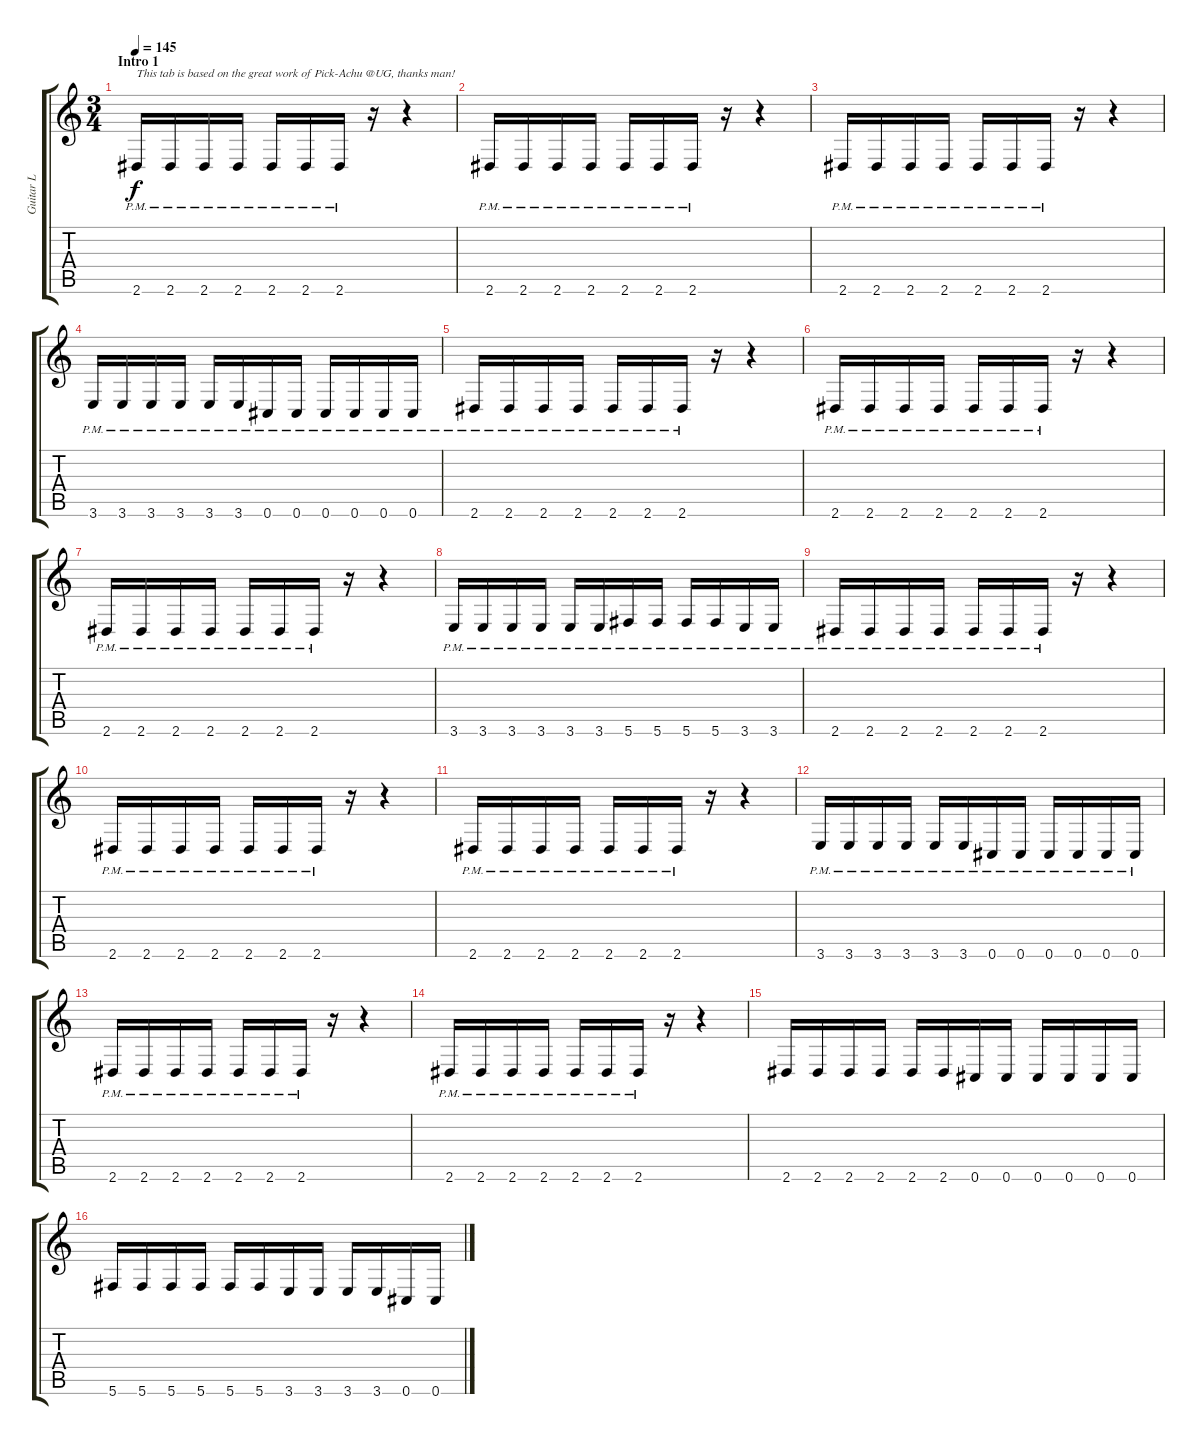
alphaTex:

\track ("Guitar L" "Guitar L") {instrument distortionguitar}
\staff {score tabs}
\tuning (Db4 Ab3 E3 B2 Gb2 Db2) {hide}
\ts (3 4)
\section ("" "Intro 1")
\tempo 145
\clef g2
\ks c
2.6{pm}.16{txt "This tab is based on the great work of Pick-Achu @UG, thanks man!" dy f instrument distortionguitar} 2.6{pm}.16 2.6{pm}.16 2.6{pm}.16 2.6{pm}.16 2.6{pm}.16 2.6{pm}.16 r.16 r.4 |
2.6{pm}.16 2.6{pm}.16 2.6{pm}.16 2.6{pm}.16 2.6{pm}.16 2.6{pm}.16 2.6{pm}.16 r.16 r.4 |
2.6{pm}.16 2.6{pm}.16 2.6{pm}.16 2.6{pm}.16 2.6{pm}.16 2.6{pm}.16 2.6{pm}.16 r.16 r.4 |
3.6{pm}.16 3.6{pm}.16 3.6{pm}.16 3.6{pm}.16 3.6{pm}.16 3.6{pm}.16 0.6{pm}.16 0.6{pm}.16 0.6{pm}.16 0.6{pm}.16 0.6{pm}.16 0.6{pm}.16 |
2.6{pm}.16 2.6{pm}.16 2.6{pm}.16 2.6{pm}.16 2.6{pm}.16 2.6{pm}.16 2.6{pm}.16 r.16 r.4 |
2.6{pm}.16 2.6{pm}.16 2.6{pm}.16 2.6{pm}.16 2.6{pm}.16 2.6{pm}.16 2.6{pm}.16 r.16 r.4 |
2.6{pm}.16 2.6{pm}.16 2.6{pm}.16 2.6{pm}.16 2.6{pm}.16 2.6{pm}.16 2.6{pm}.16 r.16 r.4 |
3.6{pm}.16 3.6{pm}.16 3.6{pm}.16 3.6{pm}.16 3.6{pm}.16 3.6{pm}.16 5.6{pm}.16 5.6{pm}.16 5.6{pm}.16 5.6{pm}.16 3.6{pm}.16 3.6{pm}.16 |
2.6{pm}.16 2.6{pm}.16 2.6{pm}.16 2.6{pm}.16 2.6{pm}.16 2.6{pm}.16 2.6{pm}.16 r.16 r.4 |
2.6{pm}.16 2.6{pm}.16 2.6{pm}.16 2.6{pm}.16 2.6{pm}.16 2.6{pm}.16 2.6{pm}.16 r.16 r.4 |
2.6{pm}.16 2.6{pm}.16 2.6{pm}.16 2.6{pm}.16 2.6{pm}.16 2.6{pm}.16 2.6{pm}.16 r.16 r.4 |
3.6{pm}.16 3.6{pm}.16 3.6{pm}.16 3.6{pm}.16 3.6{pm}.16 3.6{pm}.16 0.6{pm}.16 0.6{pm}.16 0.6{pm}.16 0.6{pm}.16 0.6{pm}.16 0.6{pm}.16 |
2.6{pm}.16 2.6{pm}.16 2.6{pm}.16 2.6{pm}.16 2.6{pm}.16 2.6{pm}.16 2.6{pm}.16 r.16 r.4 |
2.6{pm}.16 2.6{pm}.16 2.6{pm}.16 2.6{pm}.16 2.6{pm}.16 2.6{pm}.16 2.6{pm}.16 r.16 r.4 |
2.6.16 2.6.16 2.6.16 2.6.16 2.6.16 2.6.16 0.6.16 0.6.16 0.6.16 0.6.16 0.6.16 0.6.16 |
5.6.16 5.6.16 5.6.16 5.6.16 5.6.16 5.6.16 3.6.16 3.6.16 3.6.16 3.6.16 0.6.16 0.6.16
